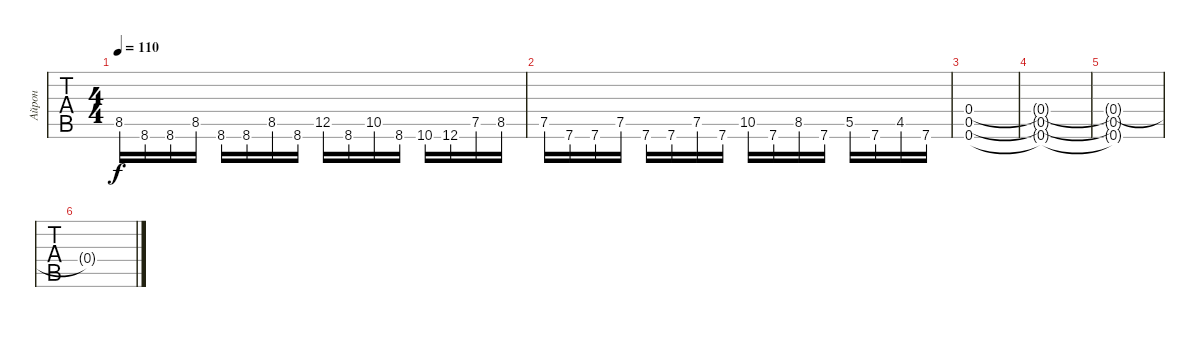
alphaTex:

\track ("Айрон" "Айрон") {instrument distortionguitar}
\staff {tabs}
\tuning (Eb4 Bb3 Gb3 Db3 Ab2 Db2) {hide}
\ts (4 4)
\tempo 110
\clef g2
\ks c
8.5.16{dy f} 8.6.16 8.6.16 8.5.16 8.6.16 8.6.16 8.5.16 8.6.16 12.5.16 8.6.16 10.5.16 8.6.16 10.6.16 12.6.16 7.5.16 8.5.16 |
7.5.16 7.6.16 7.6.16 7.5.16 7.6.16 7.6.16 7.5.16 7.6.16 10.5.16 7.6.16 8.5.16 7.6.16 5.5.16 7.6.16 4.5.16 7.6.16 |
(0.4 0.5 0.6).1{volume 0} |
(0.4{t} 0.5{t} 0.6{t}).1 |
(0.4{t} 0.5{t} 0.6{t}).1 |
0.4{t}.1
